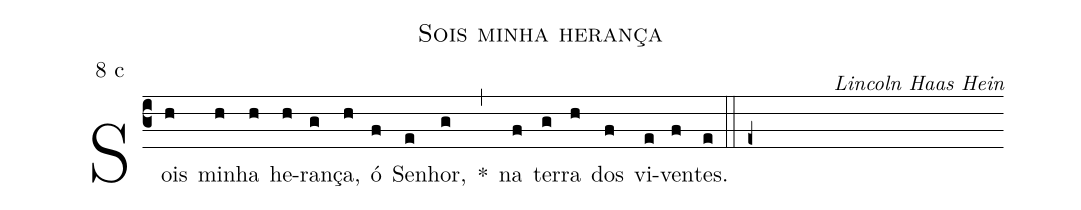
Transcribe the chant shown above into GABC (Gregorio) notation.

name: Sois minha herança;
mode: 8;
mode-differentia: c;
commentary: Lincoln Haas Hein;
%%
(c3)

Sois(h) mi(h)nha(h) he(h)ran(g)ça,(h) ó(f) Se(e)nhor,(g) *(,) na(f) ter(g)ra(h) dos(f) vi(e)ven(f)tes.(e)

(::)

(e+)
